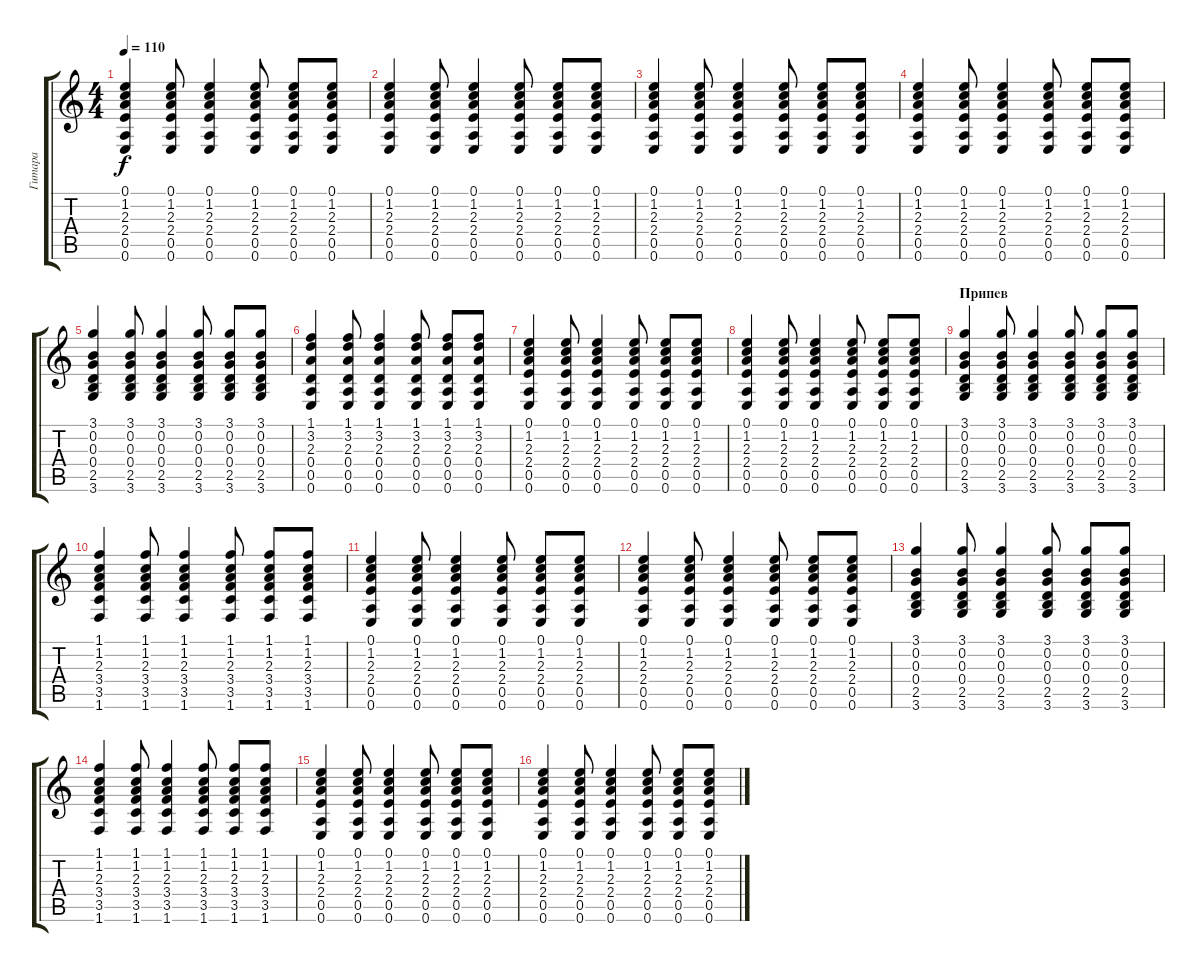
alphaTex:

\track ("Гитара" "Гитара") {instrument acousticguitarnylon}
\staff {score tabs}
\tuning (E4 B3 G3 D3 A2 E2) {hide}
\ts (4 4)
\tempo 110
\clef g2
\ks c
(0.1 1.2 2.3 2.4 0.5 0.6).4{dy f} (0.1 1.2 2.3 2.4 0.5 0.6).8 (0.1 1.2 2.3 2.4 0.5 0.6).4 (0.1 1.2 2.3 2.4 0.5 0.6).8 (0.1 1.2 2.3 2.4 0.5 0.6).8 (0.1 1.2 2.3 2.4 0.5 0.6).8 |
(0.1 1.2 2.3 2.4 0.5 0.6).4 (0.1 1.2 2.3 2.4 0.5 0.6).8 (0.1 1.2 2.3 2.4 0.5 0.6).4 (0.1 1.2 2.3 2.4 0.5 0.6).8 (0.1 1.2 2.3 2.4 0.5 0.6).8 (0.1 1.2 2.3 2.4 0.5 0.6).8 |
(0.1 1.2 2.3 2.4 0.5 0.6).4 (0.1 1.2 2.3 2.4 0.5 0.6).8 (0.1 1.2 2.3 2.4 0.5 0.6).4 (0.1 1.2 2.3 2.4 0.5 0.6).8 (0.1 1.2 2.3 2.4 0.5 0.6).8 (0.1 1.2 2.3 2.4 0.5 0.6).8 |
(0.1 1.2 2.3 2.4 0.5 0.6).4 (0.1 1.2 2.3 2.4 0.5 0.6).8 (0.1 1.2 2.3 2.4 0.5 0.6).4 (0.1 1.2 2.3 2.4 0.5 0.6).8 (0.1 1.2 2.3 2.4 0.5 0.6).8 (0.1 1.2 2.3 2.4 0.5 0.6).8 |
(3.1 0.2 0.3 0.4 2.5 3.6).4 (3.1 0.2 0.3 0.4 2.5 3.6).8 (3.1 0.2 0.3 0.4 2.5 3.6).4 (3.1 0.2 0.3 0.4 2.5 3.6).8 (3.1 0.2 0.3 0.4 2.5 3.6).8 (3.1 0.2 0.3 0.4 2.5 3.6).8 |
(1.1 3.2 2.3 0.4 0.5 0.6).4 (1.1 3.2 2.3 0.4 0.5 0.6).8 (1.1 3.2 2.3 0.4 0.5 0.6).4 (1.1 3.2 2.3 0.4 0.5 0.6).8 (1.1 3.2 2.3 0.4 0.5 0.6).8 (1.1 3.2 2.3 0.4 0.5 0.6).8 |
(0.1 1.2 2.3 2.4 0.5 0.6).4 (0.1 1.2 2.3 2.4 0.5 0.6).8 (0.1 1.2 2.3 2.4 0.5 0.6).4 (0.1 1.2 2.3 2.4 0.5 0.6).8 (0.1 1.2 2.3 2.4 0.5 0.6).8 (0.1 1.2 2.3 2.4 0.5 0.6).8 |
(0.1 1.2 2.3 2.4 0.5 0.6).4 (0.1 1.2 2.3 2.4 0.5 0.6).8 (0.1 1.2 2.3 2.4 0.5 0.6).4 (0.1 1.2 2.3 2.4 0.5 0.6).8 (0.1 1.2 2.3 2.4 0.5 0.6).8 (0.1 1.2 2.3 2.4 0.5 0.6).8 |
\section ("" "Припев")
(3.1 0.2 0.3 0.4 2.5 3.6).4 (3.1 0.2 0.3 0.4 2.5 3.6).8 (3.1 0.2 0.3 0.4 2.5 3.6).4 (3.1 0.2 0.3 0.4 2.5 3.6).8 (3.1 0.2 0.3 0.4 2.5 3.6).8 (3.1 0.2 0.3 0.4 2.5 3.6).8 |
(1.1 1.2 2.3 3.4 3.5 1.6).4 (1.1 1.2 2.3 3.4 3.5 1.6).8 (1.1 1.2 2.3 3.4 3.5 1.6).4 (1.1 1.2 2.3 3.4 3.5 1.6).8 (1.1 1.2 2.3 3.4 3.5 1.6).8 (1.1 1.2 2.3 3.4 3.5 1.6).8 |
(0.1 1.2 2.3 2.4 0.5 0.6).4 (0.1 1.2 2.3 2.4 0.5 0.6).8 (0.1 1.2 2.3 2.4 0.5 0.6).4 (0.1 1.2 2.3 2.4 0.5 0.6).8 (0.1 1.2 2.3 2.4 0.5 0.6).8 (0.1 1.2 2.3 2.4 0.5 0.6).8 |
(0.1 1.2 2.3 2.4 0.5 0.6).4 (0.1 1.2 2.3 2.4 0.5 0.6).8 (0.1 1.2 2.3 2.4 0.5 0.6).4 (0.1 1.2 2.3 2.4 0.5 0.6).8 (0.1 1.2 2.3 2.4 0.5 0.6).8 (0.1 1.2 2.3 2.4 0.5 0.6).8 |
(3.1 0.2 0.3 0.4 2.5 3.6).4 (3.1 0.2 0.3 0.4 2.5 3.6).8 (3.1 0.2 0.3 0.4 2.5 3.6).4 (3.1 0.2 0.3 0.4 2.5 3.6).8 (3.1 0.2 0.3 0.4 2.5 3.6).8 (3.1 0.2 0.3 0.4 2.5 3.6).8 |
(1.1 1.2 2.3 3.4 3.5 1.6).4 (1.1 1.2 2.3 3.4 3.5 1.6).8 (1.1 1.2 2.3 3.4 3.5 1.6).4 (1.1 1.2 2.3 3.4 3.5 1.6).8 (1.1 1.2 2.3 3.4 3.5 1.6).8 (1.1 1.2 2.3 3.4 3.5 1.6).8 |
(0.1 1.2 2.3 2.4 0.5 0.6).4 (0.1 1.2 2.3 2.4 0.5 0.6).8 (0.1 1.2 2.3 2.4 0.5 0.6).4 (0.1 1.2 2.3 2.4 0.5 0.6).8 (0.1 1.2 2.3 2.4 0.5 0.6).8 (0.1 1.2 2.3 2.4 0.5 0.6).8 |
(0.1 1.2 2.3 2.4 0.5 0.6).4 (0.1 1.2 2.3 2.4 0.5 0.6).8 (0.1 1.2 2.3 2.4 0.5 0.6).4 (0.1 1.2 2.3 2.4 0.5 0.6).8 (0.1 1.2 2.3 2.4 0.5 0.6).8 (0.1 1.2 2.3 2.4 0.5 0.6).8
